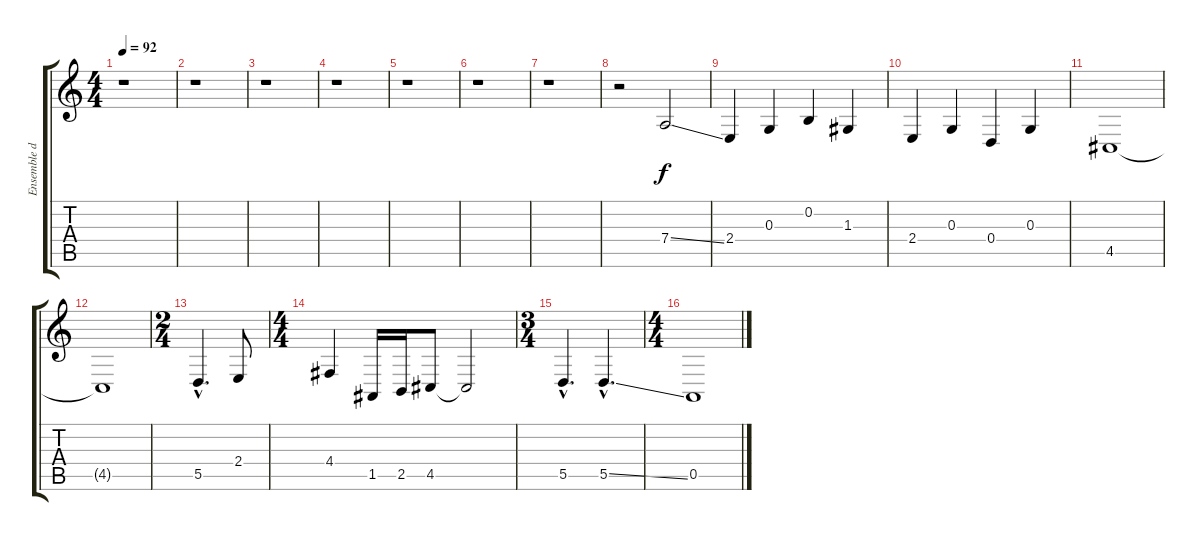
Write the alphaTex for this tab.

\track ("Ensemble de cellos" "Ensemble d") {instrument cello}
\staff {score tabs}
\tuning (E4 B3 G3 D3 A2 E2) {hide}
\ts (4 4)
\tempo 92
\clef g2
\ks c
r.1{dy f} |
r.1 |
r.1 |
r.1 |
r.1 |
r.1 |
r.1 |
r.2 7.4{ss}.2 |
2.4.4 0.3.4 0.2.4 1.3.4 |
2.4.4 0.3.4 0.4.4 0.3.4 |
4.5.1 |
4.5{t}.1 |
\ts (2 4)
5.5{hac}.4{d} 2.4.8 |
\ts (4 4)
4.4.4 1.5.16 2.5.16 4.5.8 4.5{t}.2 |
\ts (3 4)
5.5{hac}.4{d} 5.5{ss hac}.4{d} |
\ts (4 4)
0.5.1
